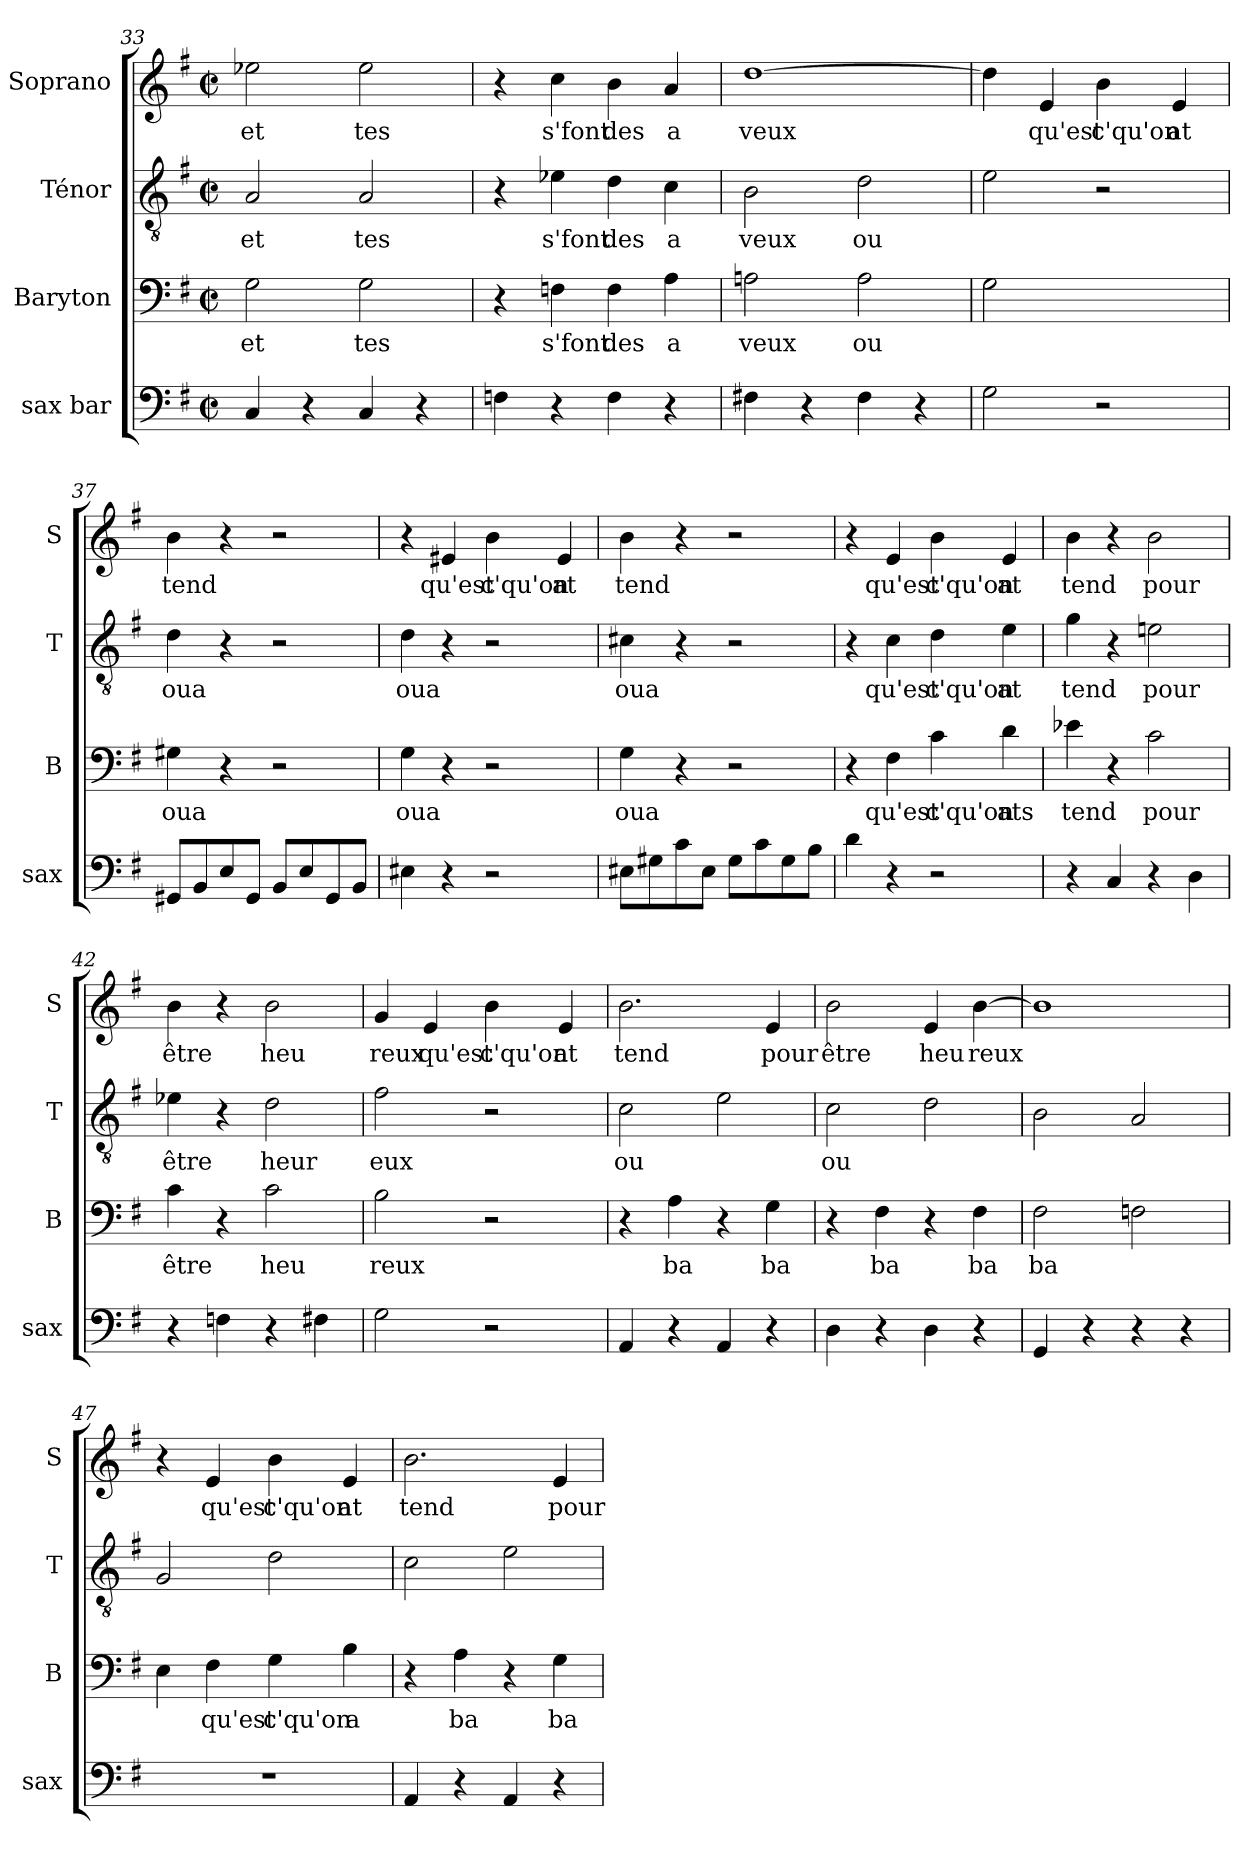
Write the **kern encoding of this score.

**kern	**kern	**text	**kern	**text	**kern	**text
*part4	*part3	*part3	*part2	*part2	*part1	*part1
*staff4	*staff3	*staff3	*staff2	*staff2	*staff1	*staff1
*I"sax bar	*I"Baryton	*	*I"Ténor	*	*I"Soprano	*
*I'sax	*I'B	*	*I'T	*	*I'S	*
!!LO:LB:g=z
*clefF4	*clefF4	*	*clefGv2	*	*clefG2	*
*k[f#]	*k[f#]	*	*k[f#]	*	*k[f#]	*
*G:	*G:	*	*G:	*	*G:	*
*M2/2	*M2/2	*	*M2/2	*	*M2/2	*
*met(c|)	*met(c|)	*	*met(c|)	*	*met(c|)	*
=33	=33	=33	=33	=33	=33	=33
!	!	!LO:LY:b	!	!LO:LY:b	!	!LO:LY:b
4C/	2G\	et	2A/	et	2ee-X\	et
4r	.	.	.	.	.	.
!	!	!LO:LY:b	!	!LO:LY:b	!	!LO:LY:b
4C/	2G\	tes	2A/	tes	2ee-\	tes
4r	.	.	.	.	.	.
=34	=34	=34	=34	=34	=34	=34
4Fn\	4r	.	4r	.	4r	.
!	!	!LO:LY:b	!	!LO:LY:b	!	!LO:LY:b
4r	4Fn\	s'font	4e-X\	s'font	4cc\	s'font
!	!	!LO:LY:b	!	!LO:LY:b	!	!LO:LY:b
4F\	4F\	des	4d\	des	4b\	des
!	!	!LO:LY:b	!	!LO:LY:b	!	!LO:LY:b
4r	4A\	a	4c\	a	4a/	a
=35	=35	=35	=35	=35	=35	=35
!	!	!LO:LY:b	!	!LO:LY:b	!	!LO:LY:b
4F#X\	2An\	veux	2B\	veux	[1dd	veux
4r	.	.	.	.	.	.
!	!	!LO:LY:b	!	!LO:LY:b	!	!
4F#\	2A\	ou	2d\	ou	.	.
4r	.	.	.	.	.	.
=36	=36	=36	=36	=36	=36	=36
2G\	2G\	.	2e\	.	4dd\]	.
!	!	!	!	!	!	!LO:LY:b
.	.	.	.	.	4e/	qu'est
!	!	!	!	!	!	!LO:LY:b
2r	2ryy	.	2r	.	4b\	c'qu'on
!	!	!	!	!	!	!LO:LY:b
.	.	.	.	.	4e/	at
!!LO:PB:g=z
=37	=37	=37	=37	=37	=37	=37
!	!	!LO:LY:b	!	!LO:LY:b	!	!LO:LY:b
8GG#X/L	4G#X\	oua	4d\	oua	4b\	tend
8BB/	.	.	.	.	.	.
8E/	4r	.	4r	.	4r	.
8GG#/J	.	.	.	.	.	.
8BB/L	2r	.	2r	.	2r	.
8E/	.	.	.	.	.	.
8GG#/	.	.	.	.	.	.
8BB/J	.	.	.	.	.	.
=38	=38	=38	=38	=38	=38	=38
!	!	!LO:LY:b	!	!LO:LY:b	!	!
4E#X\	4G\	oua	4d\	oua	4r	.
!	!	!	!	!	!	!LO:LY:b
4r	4r	.	4r	.	4e#X/	qu'est
!	!	!	!	!	!	!LO:LY:b
2r	2r	.	2r	.	4b\	c'qu'on
!	!	!	!	!	!	!LO:LY:b
.	.	.	.	.	4e#/	at
=39	=39	=39	=39	=39	=39	=39
!	!	!LO:LY:b	!	!LO:LY:b	!	!LO:LY:b
8E#X\L	4G\	oua	4c#X\	oua	4b\	tend
8G#X\	.	.	.	.	.	.
8c\	4r	.	4r	.	4r	.
8E#\J	.	.	.	.	.	.
8G#\L	2r	.	2r	.	2r	.
8c\	.	.	.	.	.	.
8G#\	.	.	.	.	.	.
8B\J	.	.	.	.	.	.
=40	=40	=40	=40	=40	=40	=40
4d\	4r	.	4r	.	4r	.
!	!	!LO:LY:b	!	!LO:LY:b	!	!LO:LY:b
4r	4F#\	qu'est	4c\	qu'est	4e/	qu'est
!	!	!LO:LY:b	!	!LO:LY:b	!	!LO:LY:b
2r	4c\	c'qu'on	4d\	c'qu'on	4b\	c'qu'on
!	!	!LO:LY:b	!	!LO:LY:b	!	!LO:LY:b
.	4d\	ats	4e\	at	4e/	at
!!LO:LB:g=z
=41	=41	=41	=41	=41	=41	=41
!	!	!LO:LY:b	!	!LO:LY:b	!	!LO:LY:b
4r	4e-X\	tend	4g\	tend	4b\	tend
4C/	4r	.	4r	.	4r	.
!	!	!LO:LY:b	!	!LO:LY:b	!	!LO:LY:b
4r	2c\	pour	2en\	pour	2b\	pour
4D\	.	.	.	.	.	.
=42	=42	=42	=42	=42	=42	=42
!	!	!LO:LY:b	!	!LO:LY:b	!	!LO:LY:b
4r	4c\	être	4e-X\	être	4b\	être
4Fn\	4r	.	4r	.	4r	.
!	!	!LO:LY:b	!	!LO:LY:b	!	!LO:LY:b
4r	2c\	heu	2d\	heur	2b\	heu
4F#X\	.	.	.	.	.	.
=43	=43	=43	=43	=43	=43	=43
!	!	!LO:LY:b	!	!LO:LY:b	!	!LO:LY:b
2G\	2B\	reux	2f#\	eux	4g/	reux
!	!	!	!	!	!	!LO:LY:b
.	.	.	.	.	4e/	qu'est
!	!	!	!	!	!	!LO:LY:b
2r	2r	.	2r	.	4b\	c'qu'on
!	!	!	!	!	!	!LO:LY:b
.	.	.	.	.	4e/	at
=44	=44	=44	=44	=44	=44	=44
!	!	!	!	!LO:LY:b	!	!LO:LY:b
4AA/	4r	.	2c\	ou	2.b\	tend
!	!	!LO:LY:b	!	!	!	!
4r	4A\	ba	.	.	.	.
4AA/	4r	.	2e\	.	.	.
!	!	!LO:LY:b	!	!	!	!LO:LY:b
4r	4G\	ba	.	.	4e/	pour
!!LO:LB:g=z
=45	=45	=45	=45	=45	=45	=45
!	!	!	!	!LO:LY:b	!	!LO:LY:b
4D\	4r	.	2c\	ou	2b\	être
!	!	!LO:LY:b	!	!	!	!
4r	4F#\	ba	.	.	.	.
!	!	!	!	!	!	!LO:LY:b
4D\	4r	.	2d\	.	4e/	heu
!	!	!LO:LY:b	!	!	!	!LO:LY:b
4r	4F#\	ba	.	.	[4b\	reux
=46	=46	=46	=46	=46	=46	=46
!	!	!LO:LY:b	!	!	!	!
4GG/	2F#\	ba	2B\	.	1b]	.
4r	.	.	.	.	.	.
4r	2Fn\	.	2A/	.	.	.
4r	.	.	.	.	.	.
=47	=47	=47	=47	=47	=47	=47
1r	4E\	.	2G/	.	4r	.
!	!	!LO:LY:b	!	!	!	!LO:LY:b
.	4F#\	qu'est	.	.	4e/	qu'est
!	!	!LO:LY:b	!	!	!	!LO:LY:b
.	4G\	c'qu'on	2d\	.	4b\	c'qu'on
!	!	!LO:LY:b	!	!	!	!LO:LY:b
.	4B\	a	.	.	4e/	at
=48	=48	=48	=48	=48	=48	=48
!	!	!	!	!	!	!LO:LY:b
4AA/	4r	.	2c\	.	2.b\	tend
!	!	!LO:LY:b	!	!	!	!
4r	4A\	ba	.	.	.	.
4AA/	4r	.	2e\	.	.	.
!	!	!LO:LY:b	!	!	!	!LO:LY:b
4r	4G\	ba	.	.	4e/	pour
=	=	=	=	=	=	=
*-	*-	*-	*-	*-	*-	*-
